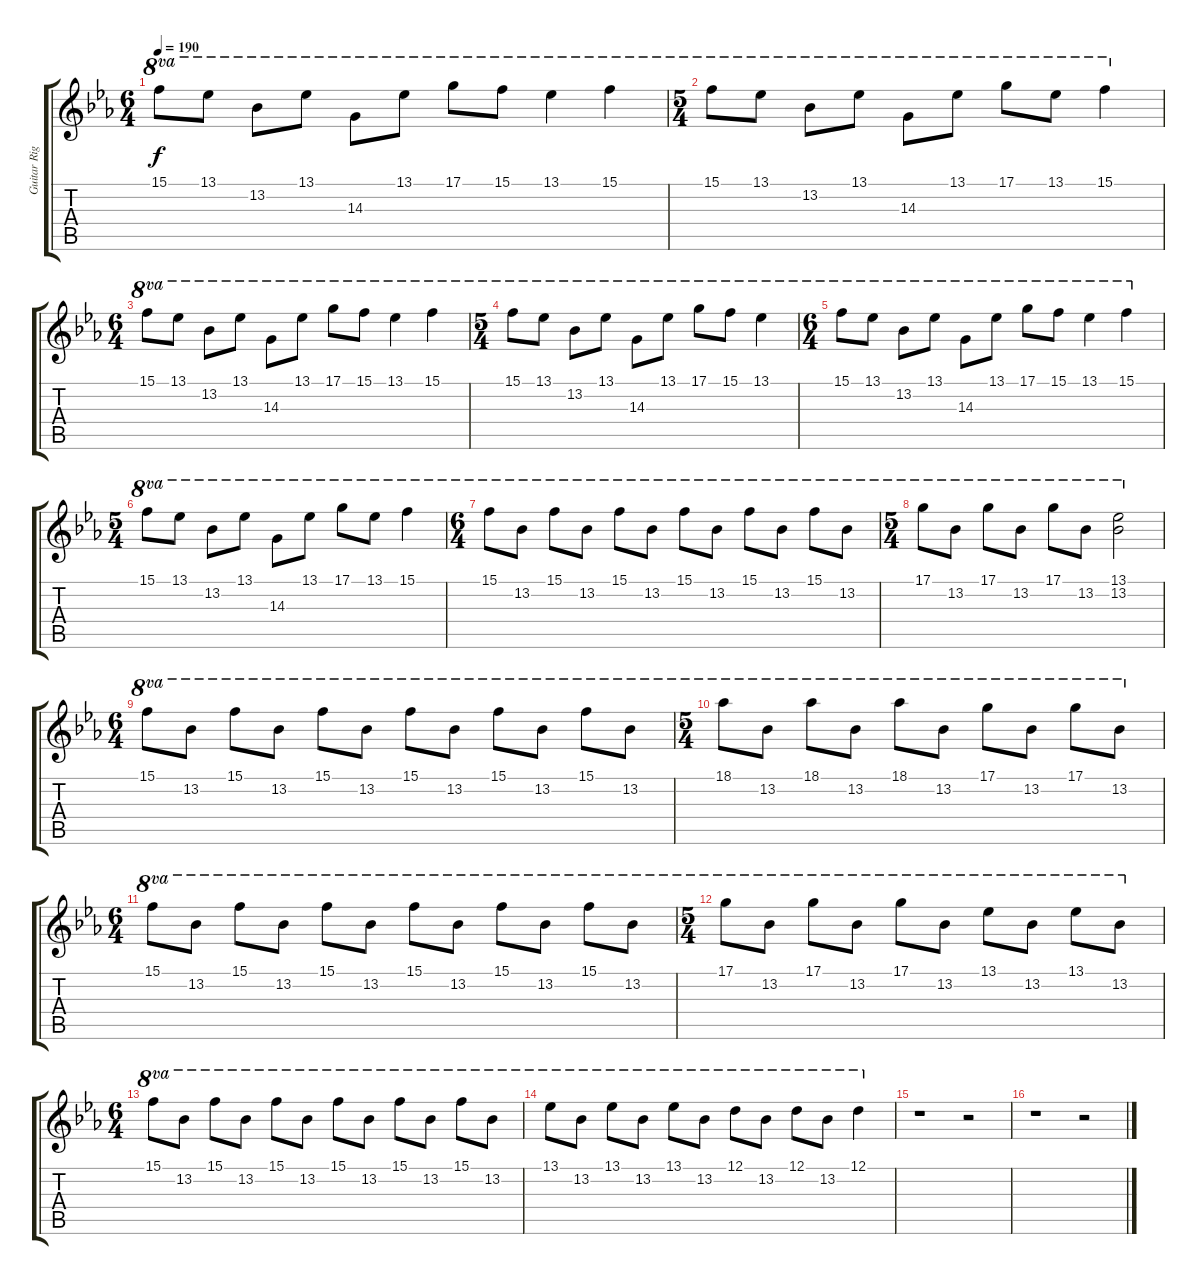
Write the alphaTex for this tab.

\track ("Guitar Right" "Guitar Rig") {instrument distortionguitar}
\staff {score tabs}
\tuning (D4 A3 F3 C3 G2 C2) {hide}
\ts (6 4)
\tempo 190
\clef g2
\ks eb
15.1.8{ot 8va dy f} 13.1.8{ot 8va} 13.2.8{ot 8va} 13.1.8{ot 8va} 14.3.8{ot 8va} 13.1.8{ot 8va} 17.1.8{ot 8va} 15.1.8{ot 8va} 13.1.4{ot 8va} 15.1.4{ot 8va} |
\ts (5 4)
15.1.8{ot 8va} 13.1.8{ot 8va} 13.2.8{ot 8va} 13.1.8{ot 8va} 14.3.8{ot 8va} 13.1.8{ot 8va} 17.1.8{ot 8va} 13.1.8{ot 8va} 15.1.4{ot 8va} |
\ts (6 4)
15.1.8{ot 8va} 13.1.8{ot 8va} 13.2.8{ot 8va} 13.1.8{ot 8va} 14.3.8{ot 8va} 13.1.8{ot 8va} 17.1.8{ot 8va} 15.1.8{ot 8va} 13.1.4{ot 8va} 15.1.4{ot 8va} |
\ts (5 4)
15.1.8{ot 8va} 13.1.8{ot 8va} 13.2.8{ot 8va} 13.1.8{ot 8va} 14.3.8{ot 8va} 13.1.8{ot 8va} 17.1.8{ot 8va} 15.1.8{ot 8va} 13.1.4{ot 8va} |
\ts (6 4)
15.1.8{ot 8va} 13.1.8{ot 8va} 13.2.8{ot 8va} 13.1.8{ot 8va} 14.3.8{ot 8va} 13.1.8{ot 8va} 17.1.8{ot 8va} 15.1.8{ot 8va} 13.1.4{ot 8va} 15.1.4{ot 8va} |
\ts (5 4)
15.1.8{ot 8va} 13.1.8{ot 8va} 13.2.8{ot 8va} 13.1.8{ot 8va} 14.3.8{ot 8va} 13.1.8{ot 8va} 17.1.8{ot 8va} 13.1.8{ot 8va} 15.1.4{ot 8va} |
\ts (6 4)
15.1.8{ot 8va} 13.2.8{ot 8va} 15.1.8{ot 8va} 13.2.8{ot 8va} 15.1.8{ot 8va} 13.2.8{ot 8va} 15.1.8{ot 8va} 13.2.8{ot 8va} 15.1.8{ot 8va} 13.2.8{ot 8va} 15.1.8{ot 8va} 13.2.8{ot 8va} |
\ts (5 4)
17.1.8{ot 8va} 13.2.8{ot 8va} 17.1.8{ot 8va} 13.2.8{ot 8va} 17.1.8{ot 8va} 13.2.8{ot 8va} (13.1 13.2).2{ot 8va} |
\ts (6 4)
15.1.8{ot 8va} 13.2.8{ot 8va} 15.1.8{ot 8va} 13.2.8{ot 8va} 15.1.8{ot 8va} 13.2.8{ot 8va} 15.1.8{ot 8va} 13.2.8{ot 8va} 15.1.8{ot 8va} 13.2.8{ot 8va} 15.1.8{ot 8va} 13.2.8{ot 8va} |
\ts (5 4)
18.1.8{ot 8va} 13.2.8{ot 8va} 18.1.8{ot 8va} 13.2.8{ot 8va} 18.1.8{ot 8va} 13.2.8{ot 8va} 17.1.8{ot 8va} 13.2.8{ot 8va} 17.1.8{ot 8va} 13.2.8{ot 8va} |
\ts (6 4)
15.1.8{ot 8va} 13.2.8{ot 8va} 15.1.8{ot 8va} 13.2.8{ot 8va} 15.1.8{ot 8va} 13.2.8{ot 8va} 15.1.8{ot 8va} 13.2.8{ot 8va} 15.1.8{ot 8va} 13.2.8{ot 8va} 15.1.8{ot 8va} 13.2.8{ot 8va} |
\ts (5 4)
17.1.8{ot 8va} 13.2.8{ot 8va} 17.1.8{ot 8va} 13.2.8{ot 8va} 17.1.8{ot 8va} 13.2.8{ot 8va} 13.1.8{ot 8va} 13.2.8{ot 8va} 13.1.8{ot 8va} 13.2.8{ot 8va} |
\ts (6 4)
15.1.8{ot 8va} 13.2.8{ot 8va} 15.1.8{ot 8va} 13.2.8{ot 8va} 15.1.8{ot 8va} 13.2.8{ot 8va} 15.1.8{ot 8va} 13.2.8{ot 8va} 15.1.8{ot 8va} 13.2.8{ot 8va} 15.1.8{ot 8va} 13.2.8{ot 8va} |
13.1.8{ot 8va} 13.2.8{ot 8va} 13.1.8{ot 8va} 13.2.8{ot 8va} 13.1.8{ot 8va} 13.2.8{ot 8va} 12.1.8{ot 8va} 13.2.8{ot 8va} 12.1.8{ot 8va} 13.2.8{ot 8va} 12.1.4{ot 8va} |
r.1 r.2 |
r.1 r.2
